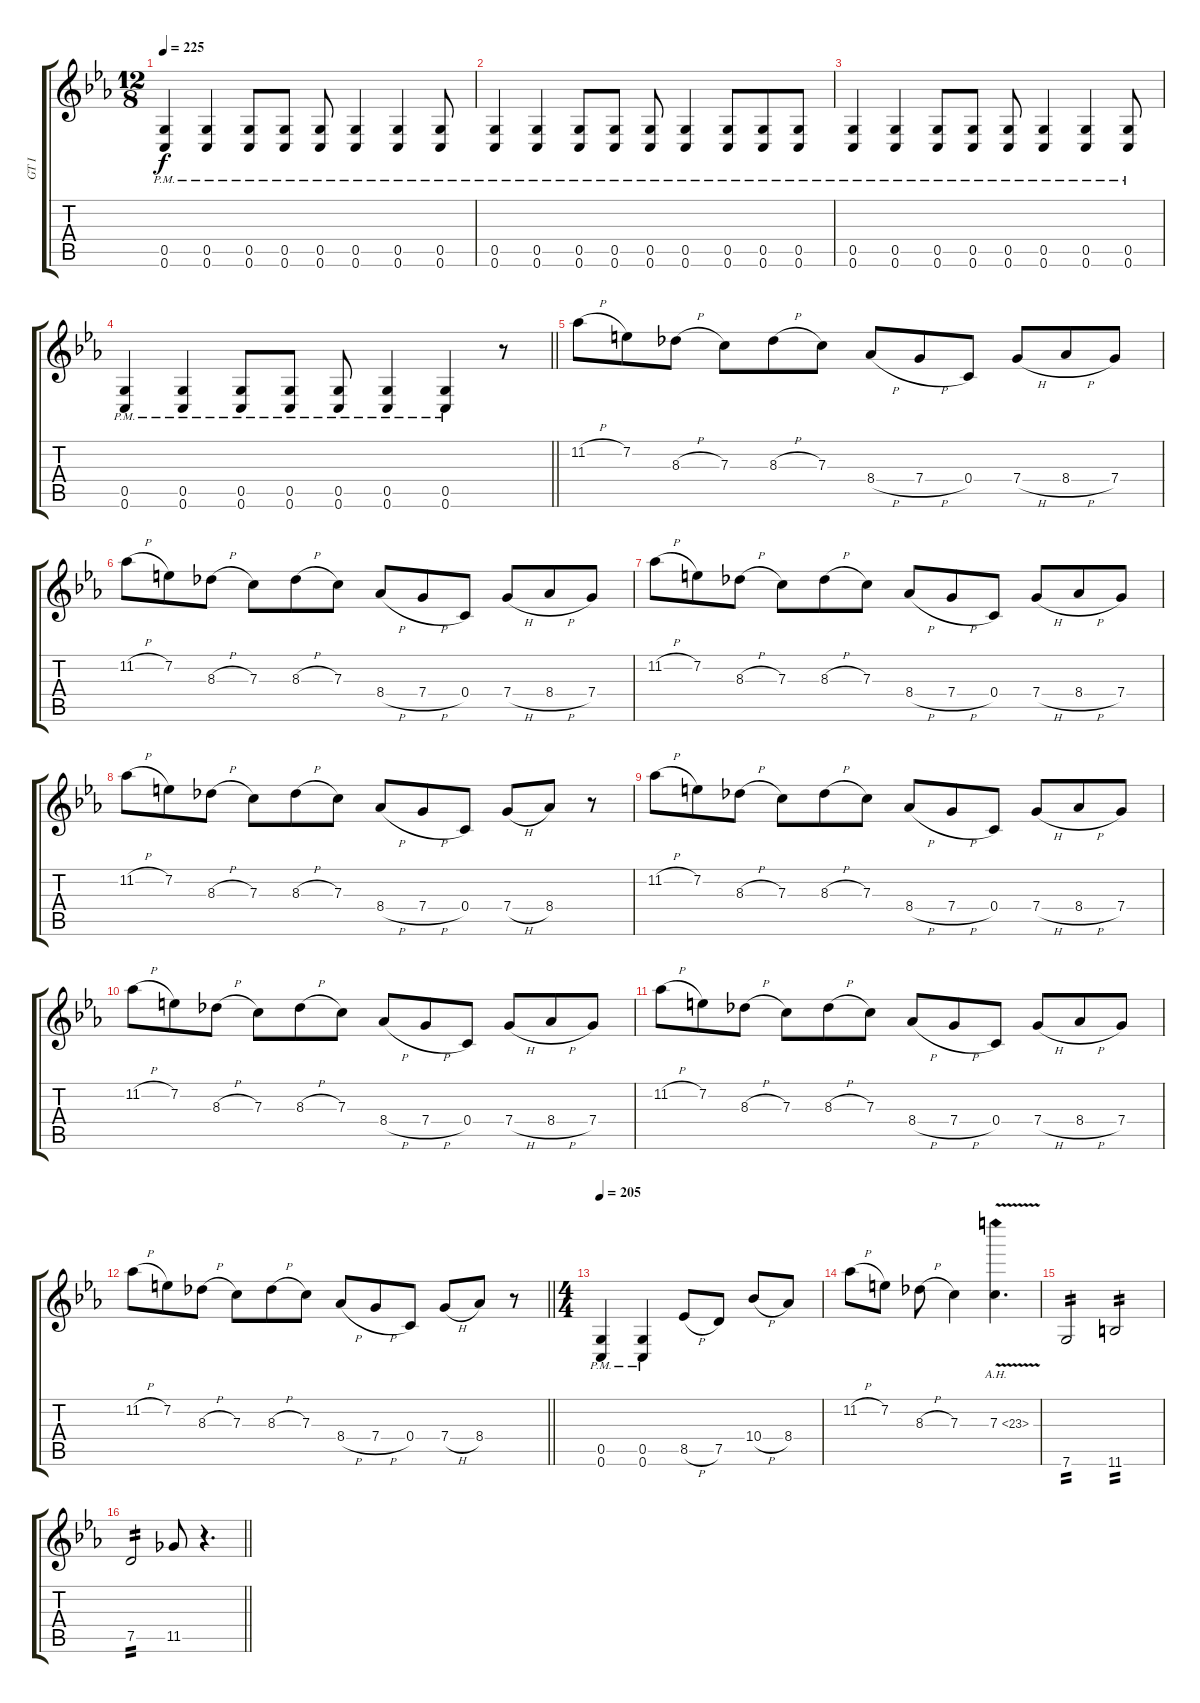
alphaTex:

\track ("GT I" "GT I") {instrument overdrivenguitar}
\staff {score tabs}
\tuning (D4 A3 F3 C3 G2 C2) {hide}
\ts (12 8)
\tempo 225
\clef g2
\ks cminor
(0.5{pm} 0.6{pm}).4{dy f} (0.5{pm} 0.6{pm}).4 (0.5{pm} 0.6{pm}).8 (0.5{pm} 0.6{pm}).8 (0.5{pm} 0.6{pm}).8 (0.5{pm} 0.6{pm}).4 (0.5{pm} 0.6{pm}).4 (0.5{pm} 0.6{pm}).8 |
(0.5{pm} 0.6{pm}).4 (0.5{pm} 0.6{pm}).4 (0.5{pm} 0.6{pm}).8 (0.5{pm} 0.6{pm}).8 (0.5{pm} 0.6{pm}).8 (0.5{pm} 0.6{pm}).4 (0.5{pm} 0.6{pm}).8 (0.5{pm} 0.6{pm}).8 (0.5{pm} 0.6{pm}).8 |
(0.5{pm} 0.6{pm}).4 (0.5{pm} 0.6{pm}).4 (0.5{pm} 0.6{pm}).8 (0.5{pm} 0.6{pm}).8 (0.5{pm} 0.6{pm}).8 (0.5{pm} 0.6{pm}).4 (0.5{pm} 0.6{pm}).4 (0.5{pm} 0.6{pm}).8 |
\barLineRight lightlight
(0.5{pm} 0.6{pm}).4 (0.5{pm} 0.6{pm}).4 (0.5{pm} 0.6{pm}).8 (0.5{pm} 0.6{pm}).8 (0.5{pm} 0.6{pm}).8 (0.5{pm} 0.6{pm}).4 (0.5{pm} 0.6{pm}).4 r.8 |
\section ("" "")
11.2{h}.8 7.2.8 8.3{h}.8 7.3.8 8.3{h}.8 7.3.8 8.4{h}.8 7.4{h}.8 0.4.8 7.4{h}.8 8.4{h}.8 7.4.8 |
11.2{h}.8 7.2.8 8.3{h}.8 7.3.8 8.3{h}.8 7.3.8 8.4{h}.8 7.4{h}.8 0.4.8 7.4{h}.8 8.4{h}.8 7.4.8 |
11.2{h}.8 7.2.8 8.3{h}.8 7.3.8 8.3{h}.8 7.3.8 8.4{h}.8 7.4{h}.8 0.4.8 7.4{h}.8 8.4{h}.8 7.4.8 |
11.2{h}.8 7.2.8 8.3{h}.8 7.3.8 8.3{h}.8 7.3.8 8.4{h}.8 7.4{h}.8 0.4.8 7.4{h}.8 8.4.8 r.8 |
11.2{h}.8 7.2.8 8.3{h}.8 7.3.8 8.3{h}.8 7.3.8 8.4{h}.8 7.4{h}.8 0.4.8 7.4{h}.8 8.4{h}.8 7.4.8 |
11.2{h}.8 7.2.8 8.3{h}.8 7.3.8 8.3{h}.8 7.3.8 8.4{h}.8 7.4{h}.8 0.4.8 7.4{h}.8 8.4{h}.8 7.4.8 |
11.2{h}.8 7.2.8 8.3{h}.8 7.3.8 8.3{h}.8 7.3.8 8.4{h}.8 7.4{h}.8 0.4.8 7.4{h}.8 8.4{h}.8 7.4.8 |
\barLineRight lightlight
11.2{h}.8 7.2.8 8.3{h}.8 7.3.8 8.3{h}.8 7.3.8 8.4{h}.8 7.4{h}.8 0.4.8 7.4{h}.8 8.4.8 r.8 |
\ts (4 4)
\section ("" "")
\tempo 205
(0.5{pm} 0.6{pm}).4 (0.5{pm} 0.6{pm}).4 8.5{h}.8 7.5.8 10.4{h}.8 8.4.8 |
11.2{h}.8 7.2.8 8.3{h}.8 7.3.4 7.3{ah 16 v}.4{d} |
7.6.2{tp 2} 11.6.2{tp 2} |
\barLineRight lightlight
7.5.2{tp 2} 11.5.8 r.4{d}
